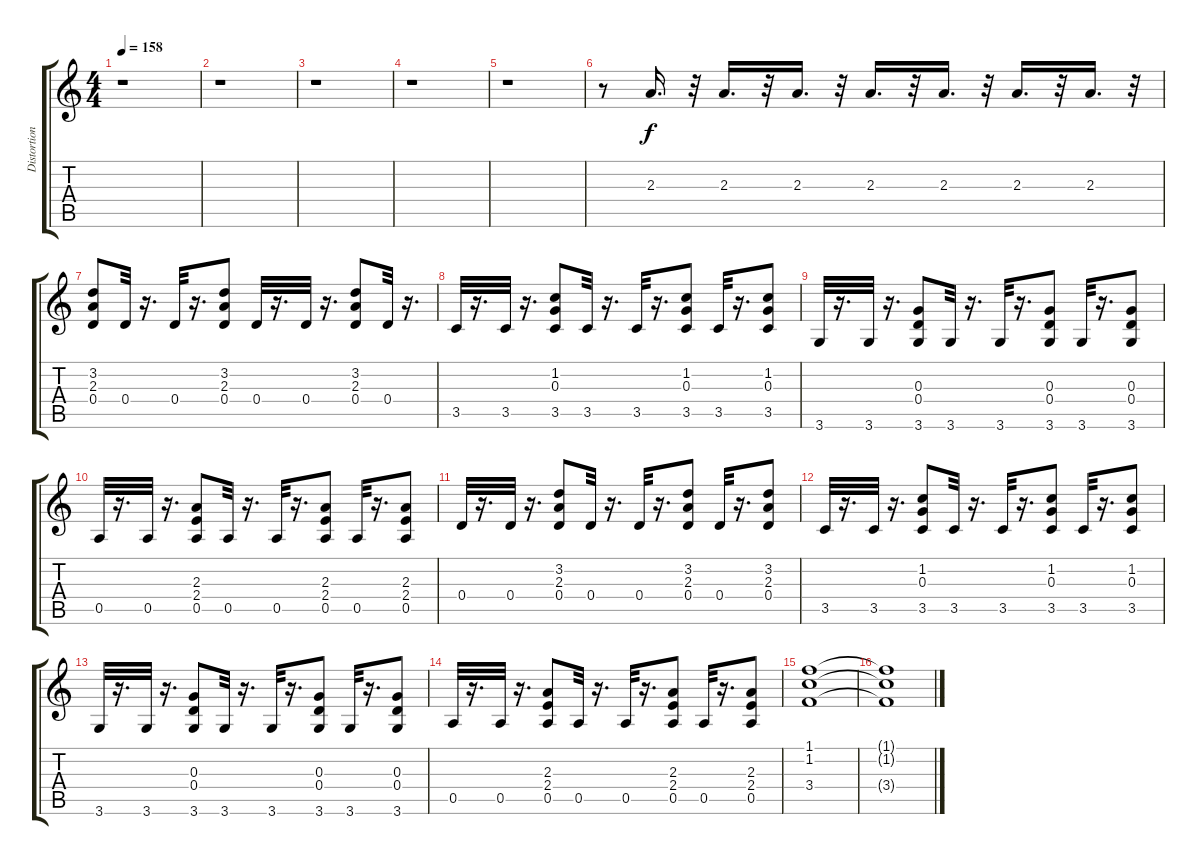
\track ("Distortion II" "Distortion") {instrument distortionguitar}
\staff {score tabs}
\tuning (E4 B3 G3 D3 A2 E2) {hide}
\ts (4 4)
\tempo 158
\clef g2
\ks c
r.1{dy f} |
r.1 |
r.1 |
r.1 |
r.1 |
r.8 2.3.16{d} r.32 2.3.16{d} r.32 2.3.16{d} r.32 2.3.16{d} r.32 2.3.16{d} r.32 2.3.16{d} r.32 2.3.16{d} r.32 |
(3.2 2.3 0.4).8 0.4.32 r.16{d} 0.4.32 r.16{d} (3.2 2.3 0.4).8 0.4.32 r.16{d} 0.4.32 r.16{d} (3.2 2.3 0.4).8 0.4.32 r.16{d} |
3.5.32 r.16{d} 3.5.32 r.16{d} (1.2 0.3 3.5).8 3.5.32 r.16{d} 3.5.32 r.16{d} (1.2 0.3 3.5).8 3.5.32 r.16{d} (1.2 0.3 3.5).8 |
3.6.32 r.16{d} 3.6.32 r.16{d} (0.3 0.4 3.6).8 3.6.32 r.16{d} 3.6.32 r.16{d} (0.3 0.4 3.6).8 3.6.32 r.16{d} (0.3 0.4 3.6).8 |
0.5.32 r.16{d} 0.5.32 r.16{d} (2.3 2.4 0.5).8 0.5.32 r.16{d} 0.5.32 r.16{d} (2.3 2.4 0.5).8 0.5.32 r.16{d} (2.3 2.4 0.5).8 |
0.4.32 r.16{d} 0.4.32 r.16{d} (3.2 2.3 0.4).8 0.4.32 r.16{d} 0.4.32 r.16{d} (3.2 2.3 0.4).8 0.4.32 r.16{d} (3.2 2.3 0.4).8 |
3.5.32 r.16{d} 3.5.32 r.16{d} (1.2 0.3 3.5).8 3.5.32 r.16{d} 3.5.32 r.16{d} (1.2 0.3 3.5).8 3.5.32 r.16{d} (1.2 0.3 3.5).8 |
3.6.32 r.16{d} 3.6.32 r.16{d} (0.3 0.4 3.6).8 3.6.32 r.16{d} 3.6.32 r.16{d} (0.3 0.4 3.6).8 3.6.32 r.16{d} (0.3 0.4 3.6).8 |
0.5.32 r.16{d} 0.5.32 r.16{d} (2.3 2.4 0.5).8 0.5.32 r.16{d} 0.5.32 r.16{d} (2.3 2.4 0.5).8 0.5.32 r.16{d} (2.3 2.4 0.5).8 |
(1.1 1.2 3.4).1 |
(1.1{t} 1.2{t} 3.4{t}).1
